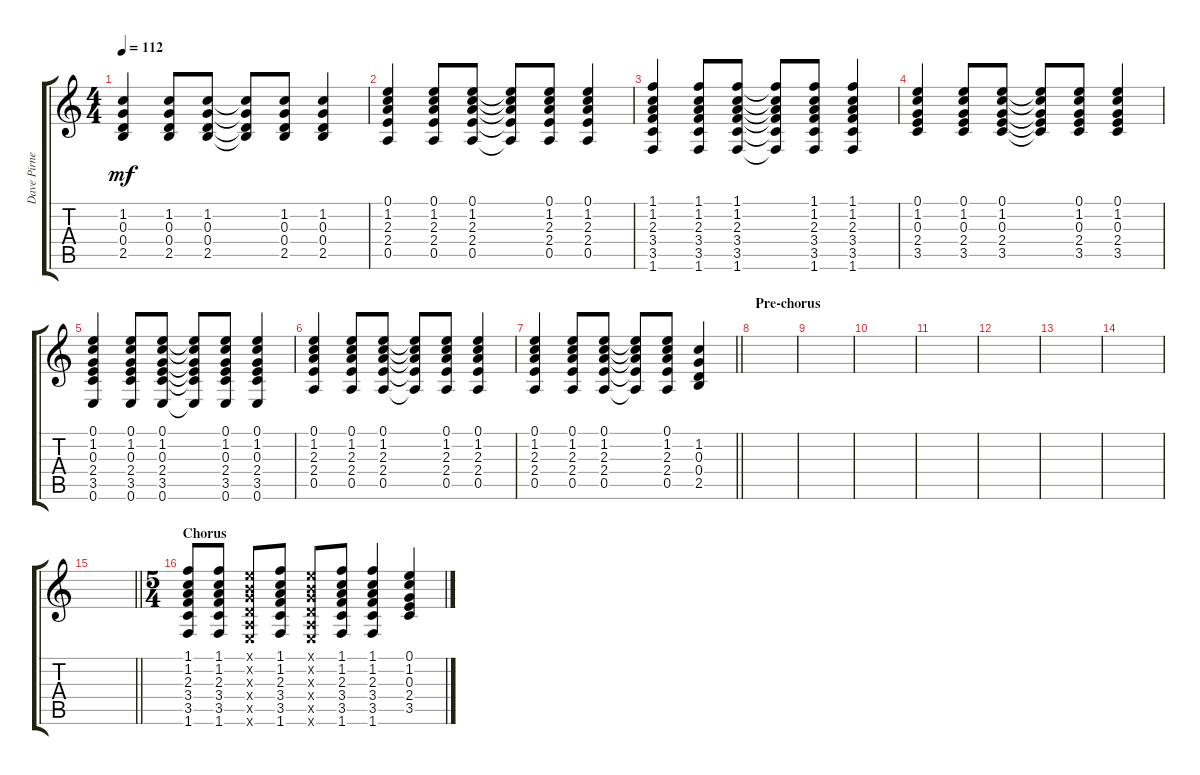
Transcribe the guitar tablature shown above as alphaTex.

\track ("Dave Pirner" "Dave Pirne") {instrument acousticguitarsteel}
\staff {score tabs}
\tuning (E4 B3 G3 D3 A2 E2) {hide}
\ts (4 4)
\tempo 112
\clef g2
\ks c
(1.2 0.3 0.4 2.5).4{dy mf} (1.2 0.3 0.4 2.5).8 (1.2 0.3 0.4 2.5).8 (1.2{t} 0.3{t} 0.4{t} 2.5{t}).8 (1.2 0.3 0.4 2.5).8 (1.2 0.3 0.4 2.5).4 |
(0.1 1.2 2.3 2.4 0.5).4 (0.1 1.2 2.3 2.4 0.5).8 (0.1 1.2 2.3 2.4 0.5).8 (0.1{t} 1.2{t} 2.3{t} 2.4{t} 0.5{t}).8 (0.1 1.2 2.3 2.4 0.5).8 (0.1 1.2 2.3 2.4 0.5).4 |
(1.1 1.2 2.3 3.4 3.5 1.6).4 (1.1 1.2 2.3 3.4 3.5 1.6).8 (1.1 1.2 2.3 3.4 3.5 1.6).8 (1.1{t} 1.2{t} 2.3{t} 3.4{t} 3.5{t} 1.6{t}).8 (1.1 1.2 2.3 3.4 3.5 1.6).8 (1.1 1.2 2.3 3.4 3.5 1.6).4 |
(0.1 1.2 0.3 2.4 3.5).4 (0.1 1.2 0.3 2.4 3.5).8 (0.1 1.2 0.3 2.4 3.5).8 (0.1{t} 1.2{t} 0.3{t} 2.4{t} 3.5{t}).8 (0.1 1.2 0.3 2.4 3.5).8 (0.1 1.2 0.3 2.4 3.5).4 |
(0.1 1.2 0.3 2.4 3.5 0.6).4 (0.1 1.2 0.3 2.4 3.5 0.6).8 (0.1 1.2 0.3 2.4 3.5 0.6).8 (0.1{t} 1.2{t} 0.3{t} 2.4{t} 3.5{t} 0.6{t}).8 (0.1 1.2 0.3 2.4 3.5 0.6).8 (0.1 1.2 0.3 2.4 3.5 0.6).4 |
(0.1 1.2 2.3 2.4 0.5).4 (0.1 1.2 2.3 2.4 0.5).8 (0.1 1.2 2.3 2.4 0.5).8 (0.1{t} 1.2{t} 2.3{t} 2.4{t} 0.5{t}).8 (0.1 1.2 2.3 2.4 0.5).8 (0.1 1.2 2.3 2.4 0.5).4 |
\barLineRight lightlight
(0.1 1.2 2.3 2.4 0.5).4 (0.1 1.2 2.3 2.4 0.5).8 (0.1 1.2 2.3 2.4 0.5).8 (0.1{t} 1.2{t} 2.3{t} 2.4{t} 0.5{t}).8 (0.1 1.2 2.3 2.4 0.5).8 (1.2 0.3 0.4 2.5).4 |
\section ("" "Pre-chorus")
|
|
|
|
|
|
|
\barLineRight lightlight
|
\ts (5 4)
\section ("" "Chorus")
(1.1 1.2 2.3 3.4 3.5 1.6).8 (1.1 1.2 2.3 3.4 3.5 1.6).8 (0.1{x} 0.2{x} 0.3{x} 0.4{x} 0.5{x} 0.6{x}).8 (1.1 1.2 2.3 3.4 3.5 1.6).8 (0.1{x} 0.2{x} 0.3{x} 0.4{x} 0.5{x} 0.6{x}).8 (1.1 1.2 2.3 3.4 3.5 1.6).8 (1.1 1.2 2.3 3.4 3.5 1.6).4 (0.1 1.2 0.3 2.4 3.5).4
